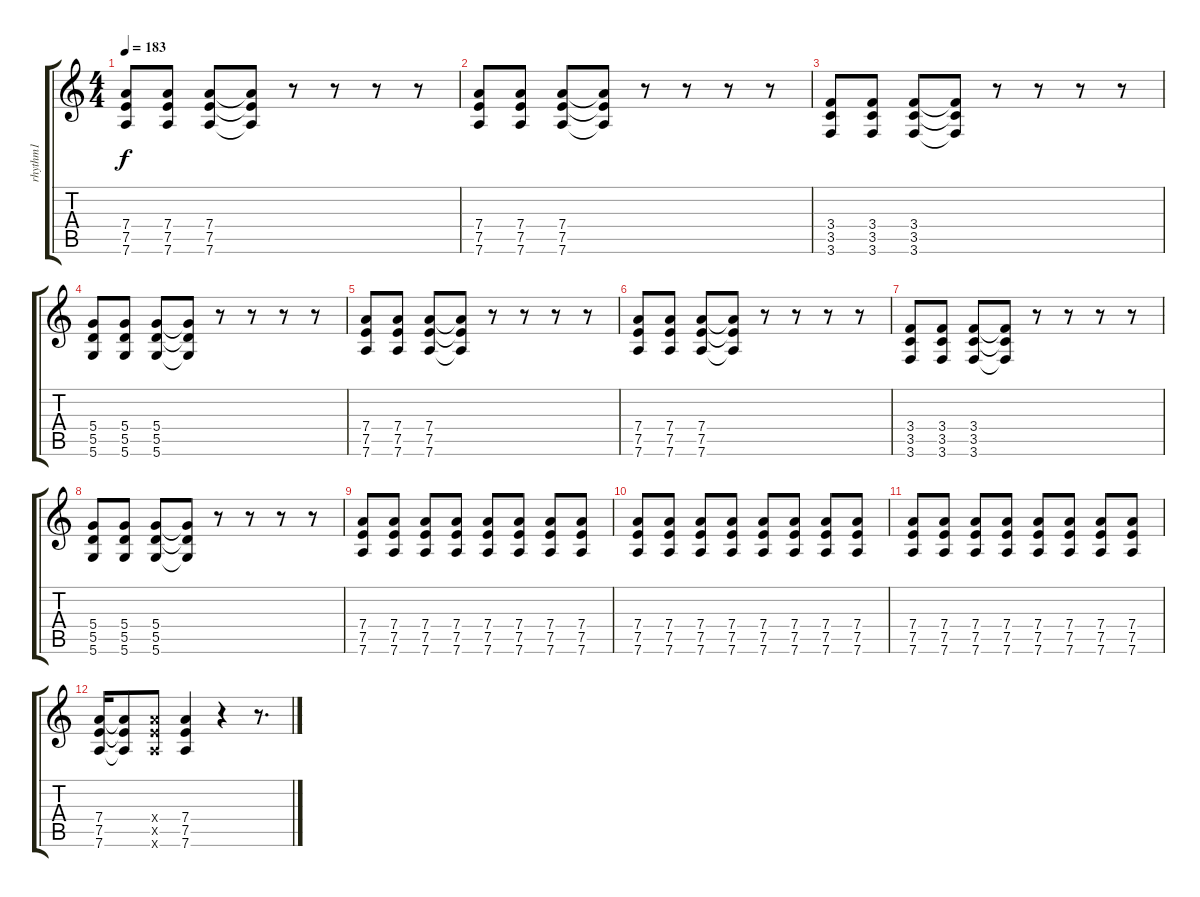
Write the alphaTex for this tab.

\track ("rhythm1" "rhythm1") {instrument distortionguitar}
\staff {score tabs}
\tuning (E4 B3 G3 D3 A2 D2) {hide}
\ts (4 4)
\tempo 183
\clef g2
\ks c
(7.4 7.5 7.6).8{dy f} (7.4 7.5 7.6).8 (7.4 7.5 7.6).8 (7.4{t} 7.5{t} 7.6{t}).8 r.8 r.8 r.8 r.8 |
(7.4 7.5 7.6).8 (7.4 7.5 7.6).8 (7.4 7.5 7.6).8 (7.4{t} 7.5{t} 7.6{t}).8 r.8 r.8 r.8 r.8 |
(3.4 3.5 3.6).8 (3.4 3.5 3.6).8 (3.4 3.5 3.6).8 (3.4{t} 3.5{t} 3.6{t}).8 r.8 r.8 r.8 r.8 |
(5.4 5.5 5.6).8 (5.4 5.5 5.6).8 (5.4 5.5 5.6).8 (5.4{t} 5.5{t} 5.6{t}).8 r.8 r.8 r.8 r.8 |
(7.4 7.5 7.6).8 (7.4 7.5 7.6).8 (7.4 7.5 7.6).8 (7.4{t} 7.5{t} 7.6{t}).8 r.8 r.8 r.8 r.8 |
(7.4 7.5 7.6).8 (7.4 7.5 7.6).8 (7.4 7.5 7.6).8 (7.4{t} 7.5{t} 7.6{t}).8 r.8 r.8 r.8 r.8 |
(3.4 3.5 3.6).8 (3.4 3.5 3.6).8 (3.4 3.5 3.6).8 (3.4{t} 3.5{t} 3.6{t}).8 r.8 r.8 r.8 r.8 |
(5.4 5.5 5.6).8 (5.4 5.5 5.6).8 (5.4 5.5 5.6).8 (5.4{t} 5.5{t} 5.6{t}).8 r.8 r.8 r.8 r.8 |
(7.4 7.5 7.6).8 (7.4 7.5 7.6).8 (7.4 7.5 7.6).8 (7.4 7.5 7.6).8 (7.4 7.5 7.6).8 (7.4 7.5 7.6).8 (7.4 7.5 7.6).8 (7.4 7.5 7.6).8 |
(7.4 7.5 7.6).8 (7.4 7.5 7.6).8 (7.4 7.5 7.6).8 (7.4 7.5 7.6).8 (7.4 7.5 7.6).8 (7.4 7.5 7.6).8 (7.4 7.5 7.6).8 (7.4 7.5 7.6).8 |
(7.4 7.5 7.6).8 (7.4 7.5 7.6).8 (7.4 7.5 7.6).8 (7.4 7.5 7.6).8 (7.4 7.5 7.6).8 (7.4 7.5 7.6).8 (7.4 7.5 7.6).8 (7.4 7.5 7.6).8 |
(7.4 7.5 7.6).16 (7.4{t} 7.5{t} 7.6{t}).8 (7.4{x} 7.5{x} 7.6{x}).8 (7.4 7.5 7.6).4 r.4 r.8{d}
